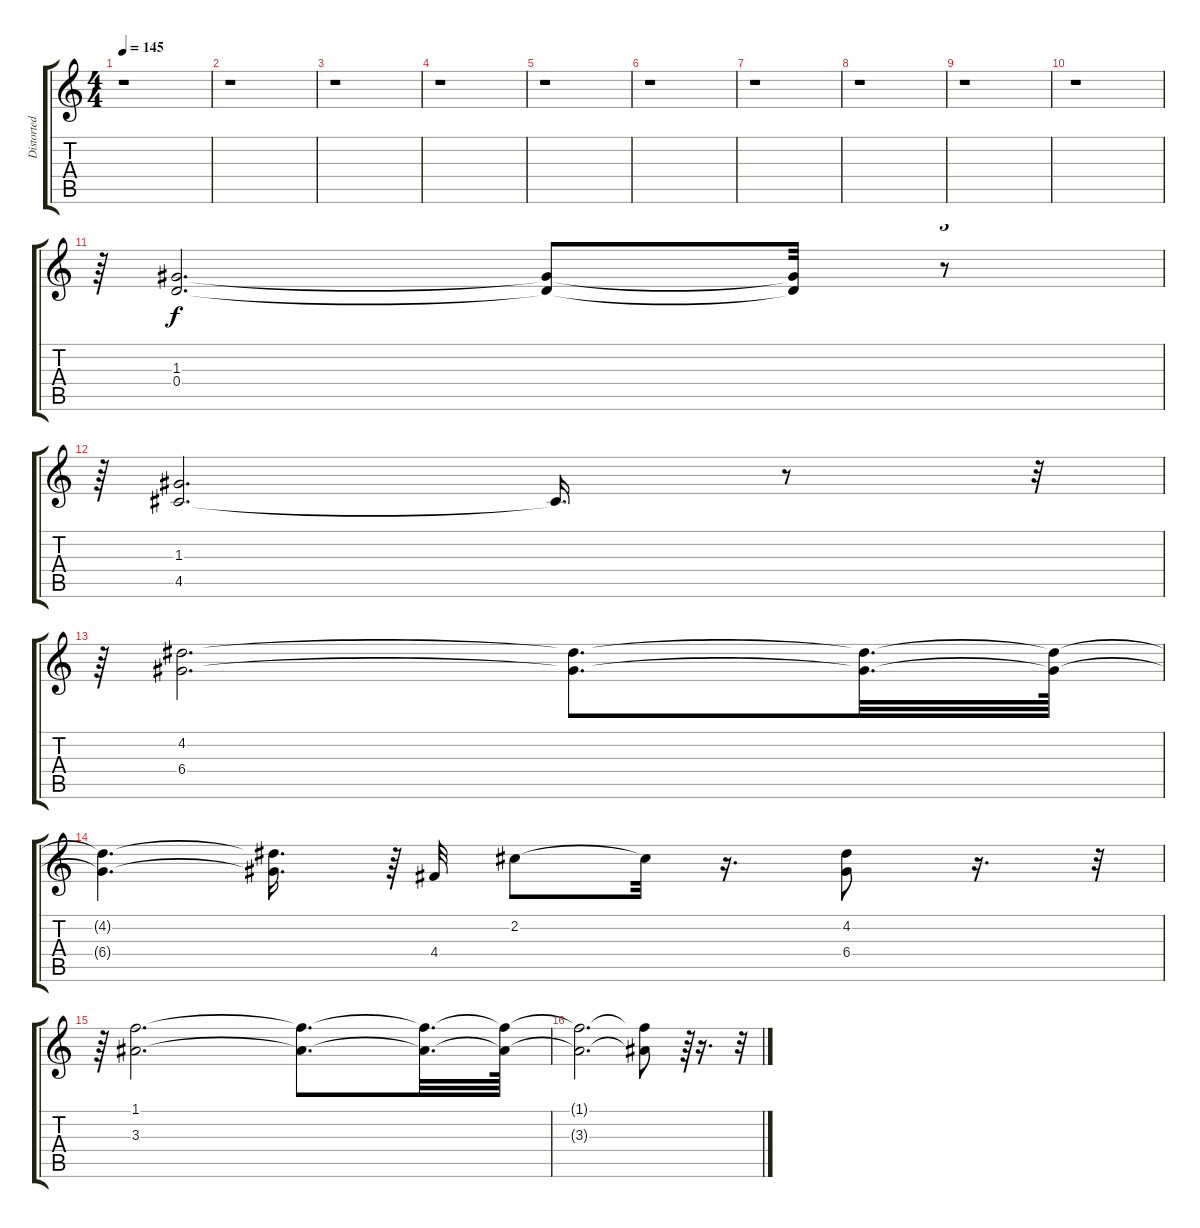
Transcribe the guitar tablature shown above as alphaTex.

\track ("Distorted Guitar 2" "Distorted ") {instrument distortionguitar}
\staff {score tabs}
\tuning (E4 B3 G3 D3 A2 E2) {hide}
\ts (4 4)
\tempo 145
\clef g2
\ks c
r.1{dy f} |
r.1 |
r.1 |
r.1 |
r.1 |
r.1 |
r.1 |
r.1 |
r.1 |
r.1 |
r.64{tu (3 2)} (1.3 0.4).2{d balance 16} (1.3{t} 0.4{t}).8 (1.3{t} 0.4{t}).32 r.8{tu (3 2)} |
r.64{tu (3 2)} (1.3 4.5).2{d} 4.5{t}.16{d} r.8 r.32{tu (3 2)} |
r.64{tu (3 2)} (4.2 6.4).2{d} (4.2{t} 6.4{t}).8{d} (4.2{t} 6.4{t}).32{d} (4.2{t} 6.4{t}).64 |
(4.2{t} 6.4{t}).4{d} (4.2{t} 6.4{t}).16{d} r.64{tu (3 2)} 4.4.32 2.2.8 2.2{t}.32 r.16{d} (4.2 6.4).8 r.16{d} r.32{tu (3 2)} |
r.64{tu (3 2)} (1.1 3.3).2{d} (1.1{t} 3.3{t}).8{d} (1.1{t} 3.3{t}).32{d} (1.1{t} 3.3{t}).64 |
(1.1{t} 3.3{t}).2{d} (1.1{t} 3.3{t}).8 r.64{tu (3 2)} r.16{d} r.32{tu (3 2)}
